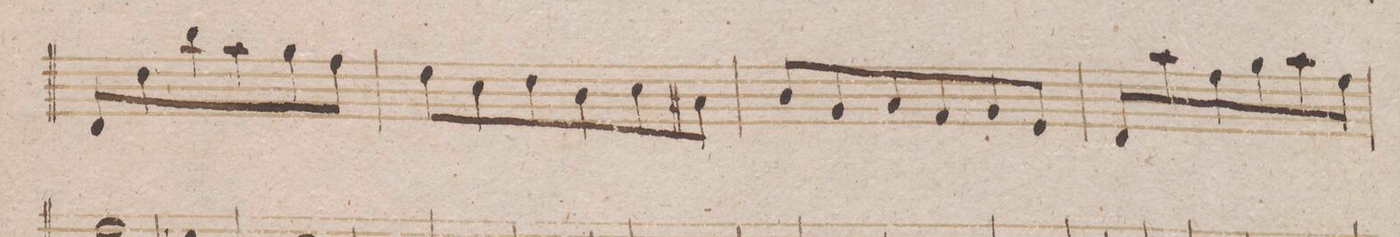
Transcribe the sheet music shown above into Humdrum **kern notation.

**kern	**dynam
*I"Fagotto 2do	*
*clefF4	*
*k[b-]	*
*met(c|)	*
*M3/4	*
8FF/L	.
8D\	.
8d\	.
8c\	.
8B-\	.
8A\J	.
=143	=143
8G\L	.
8E\	.
8F\	.
8D\	.
8E\	.
8C#X\J	.
=144	=144
8D/L	.
8BB-/	.
8C/	.
8AA/	.
8BB-/	.
8GG/J	.
=145	=145
8FF/L	.
8c\	.
8A\	.
8B-\	.
8c\	.
8A\J	.
=146	=146
*-	*-
